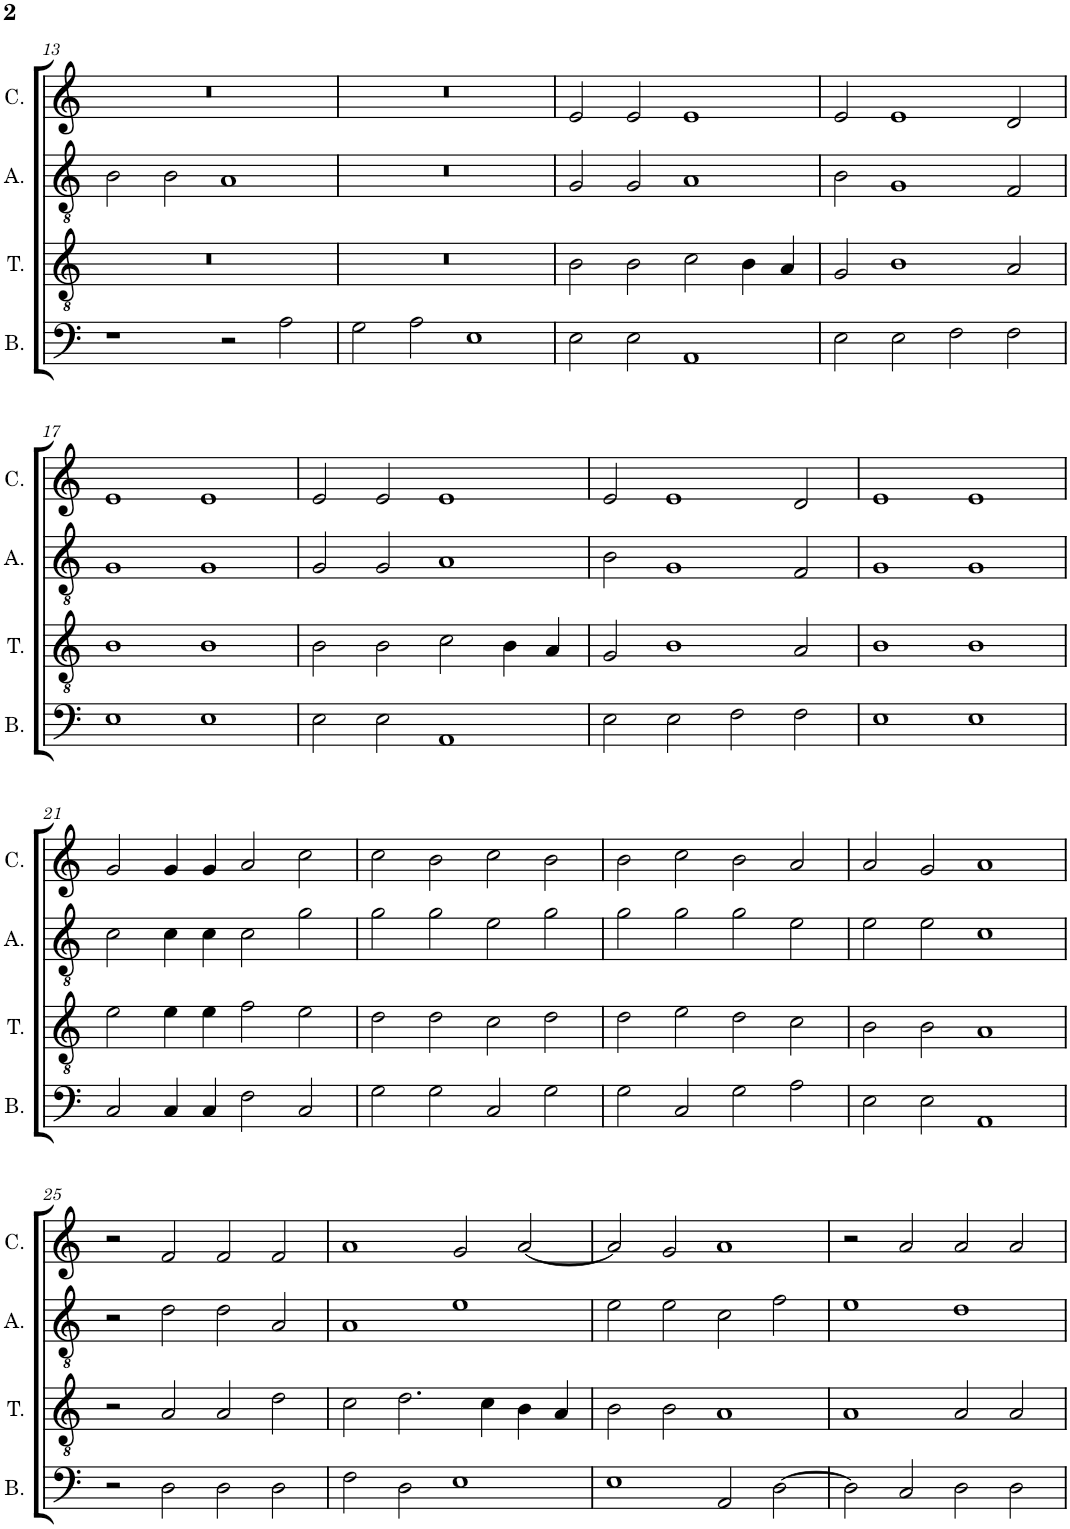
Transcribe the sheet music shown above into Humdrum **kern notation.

**kern	**kern	**kern	**kern
*part4	*part3	*part2	*part1
*staff4	*staff3	*staff2	*staff1
*I"Bassus	*I"Tenor	*I"Altus	*I"Cantus
*I'B.	*I'T.	*I'A.	*I'C.
!!LO:PB:g=z
*clefF4	*clefGv2	*clefGv2	*clefG2
*k[]	*k[]	*k[]	*k[]
*M2/1	*M2/1	*M2/1	*M2/1
=13	=13	=13	=13
1r	0r	2B\	0r
.	.	2B\	.
2r	.	1A	.
2A\	.	.	.
=14	=14	=14	=14
2G\	0r	0r	0r
2A\	.	.	.
1E	.	.	.
=15	=15	=15	=15
2E\	2B\	2G/	2e/
2E\	2B\	2G/	2e/
1AA	2c\	1A	1e
.	4B\	.	.
.	4A/	.	.
=16	=16	=16	=16
2E\	2G/	2B\	2e/
2E\	1B	1G	1e
2F\	.	.	.
2F\	2A/	2F/	2d/
!!LO:LB:g=z
=17	=17	=17	=17
1E	1B	1G	1e
1E	1B	1G	1e
=18	=18	=18	=18
2E\	2B\	2G/	2e/
2E\	2B\	2G/	2e/
1AA	2c\	1A	1e
.	4B\	.	.
.	4A/	.	.
=19	=19	=19	=19
2E\	2G/	2B\	2e/
2E\	1B	1G	1e
2F\	.	.	.
2F\	2A/	2F/	2d/
=20	=20	=20	=20
1E	1B	1G	1e
1E	1B	1G	1e
!!LO:LB:g=z
=21	=21	=21	=21
2C/	2e\	2c\	2g/
4C/	4e\	4c\	4g/
4C/	4e\	4c\	4g/
2F\	2f\	2c\	2a/
2C/	2e\	2g\	2cc\
=22	=22	=22	=22
2G\	2d\	2g\	2cc\
2G\	2d\	2g\	2b\
2C/	2c\	2e\	2cc\
2G\	2d\	2g\	2b\
=23	=23	=23	=23
2G\	2d\	2g\	2b\
2C/	2e\	2g\	2cc\
2G\	2d\	2g\	2b\
2A\	2c\	2e\	2a/
=24	=24	=24	=24
2E\	2B\	2e\	2a/
2E\	2B\	2e\	2g/
1AA	1A	1c	1a
!!LO:LB:g=z
=25	=25	=25	=25
2r	2r	2r	2r
2D\	2A/	2d\	2f/
2D\	2A/	2d\	2f/
2D\	2d\	2A/	2f/
=26	=26	=26	=26
2F\	2c\	1A	1a
2D\	2.d\	.	.
1E	.	1e	2g/
.	4c\	.	.
.	4B\	.	[2a/
.	4A/	.	.
=27	=27	=27	=27
1E	2B\	2e\	2a/]
.	2B\	2e\	2g/
2AA/	1A	2c\	1a
[2D\	.	2f\	.
=28	=28	=28	=28
2D\]	1A	1e	2r
2C/	.	.	2a/
2D\	2A/	1d	2a/
2D\	2A/	.	2a/
=	=	=	=
*-	*-	*-	*-
